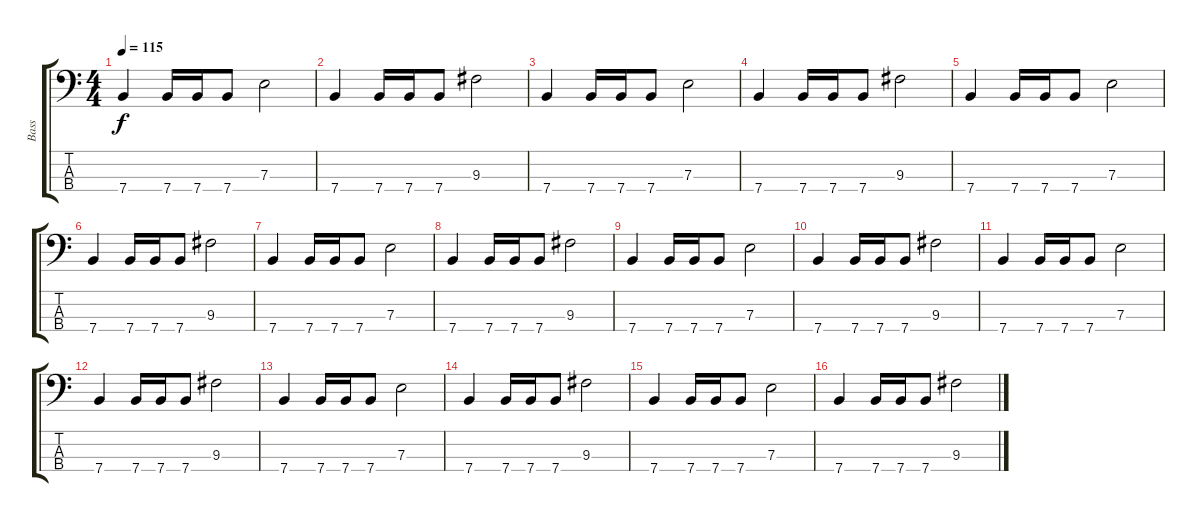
\track ("Bass" "Bass") {instrument electricbassfinger}
\staff {score tabs}
\tuning (G2 D2 A1 E1) {hide}
\ts (4 4)
\tempo 115
\clef f4
\ks c
7.4.4{dy f} 7.4.16 7.4.16 7.4.8 7.3.2 |
7.4.4 7.4.16 7.4.16 7.4.8 9.3.2 |
7.4.4 7.4.16 7.4.16 7.4.8 7.3.2 |
7.4.4 7.4.16 7.4.16 7.4.8 9.3.2 |
7.4.4 7.4.16 7.4.16 7.4.8 7.3.2 |
7.4.4 7.4.16 7.4.16 7.4.8 9.3.2 |
7.4.4 7.4.16 7.4.16 7.4.8 7.3.2 |
7.4.4 7.4.16 7.4.16 7.4.8 9.3.2 |
7.4.4 7.4.16 7.4.16 7.4.8 7.3.2 |
7.4.4 7.4.16 7.4.16 7.4.8 9.3.2 |
7.4.4 7.4.16 7.4.16 7.4.8 7.3.2 |
7.4.4 7.4.16 7.4.16 7.4.8 9.3.2 |
7.4.4 7.4.16 7.4.16 7.4.8 7.3.2 |
7.4.4 7.4.16 7.4.16 7.4.8 9.3.2 |
7.4.4 7.4.16 7.4.16 7.4.8 7.3.2 |
7.4.4 7.4.16 7.4.16 7.4.8 9.3.2
